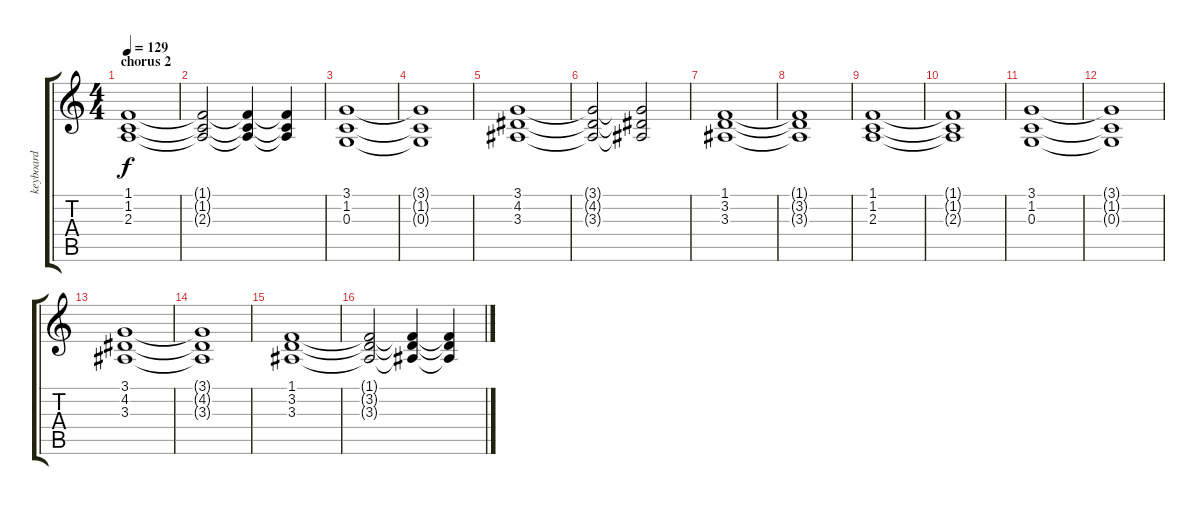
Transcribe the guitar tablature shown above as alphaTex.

\track ("keyboard " "keyboard ") {instrument acousticgrandpiano}
\staff {score tabs}
\tuning (E4 B3 G3 D3 A2 E2) {hide}
\ts (4 4)
\section ("" "chorus 2")
\tempo 129
\clef g2
\ks c
(1.1 1.2 2.3).1{dy f} |
(1.1{t} 1.2{t} 2.3{t}).2 (1.1{t} 1.2{t} 2.3{t}).4 (1.1{t} 1.2{t} 2.3{t}).4 |
(3.1 1.2 0.3).1 |
(3.1{t} 1.2{t} 0.3{t}).1 |
(3.1 4.2 3.3).1 |
(3.1{t} 4.2{t} 3.3{t}).2 (3.1{t} 4.2{t} 3.3{t}).2 |
(1.1 3.2 3.3).1 |
(1.1{t} 3.2{t} 3.3{t}).1 |
(1.1 1.2 2.3).1 |
(1.1{t} 1.2{t} 2.3{t}).1 |
(3.1 1.2 0.3).1 |
(3.1{t} 1.2{t} 0.3{t}).1 |
(3.1 4.2 3.3).1 |
(3.1{t} 4.2{t} 3.3{t}).1 |
(1.1 3.2 3.3).1 |
(1.1{t} 3.2{t} 3.3{t}).2 (1.1{t} 3.2{t} 3.3{t}).4 (1.1{t} 3.2{t} 3.3{t}).4
